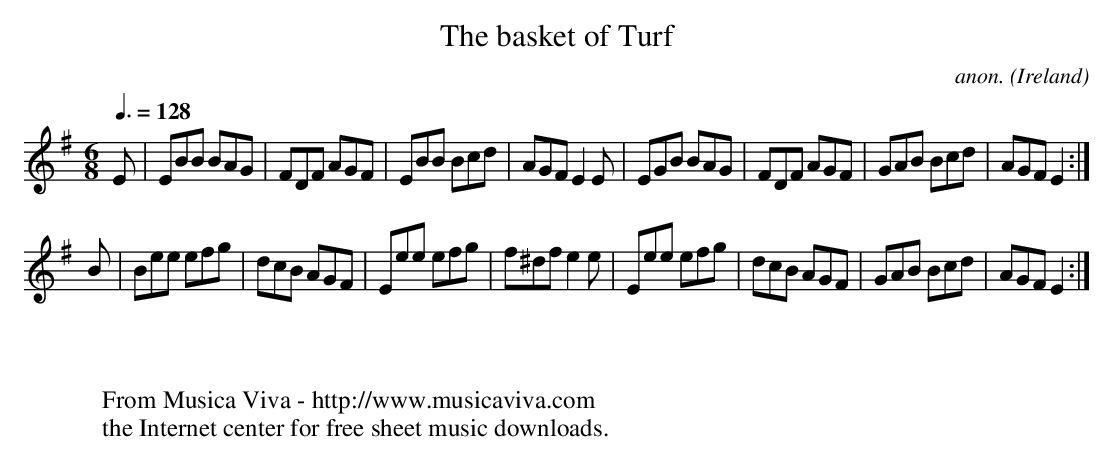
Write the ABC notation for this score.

X:1
T:The basket of Turf
C:anon.
O:Ireland
M:6/8
L:1/8
Q:3/8=128
K:Em
E|EBB BAG|FDF AGF|EBB Bcd|AGF E2E|EGB BAG|FDF AGF|GAB Bcd|AGF E2:|
B|Bee efg|dcB AGF|Eee efg|f^df e2e|Eee efg|dcB AGF|GAB Bcd|AGF E2:|
W:
W:
W:  From Musica Viva - http://www.musicaviva.com
W:  the Internet center for free sheet music downloads.
